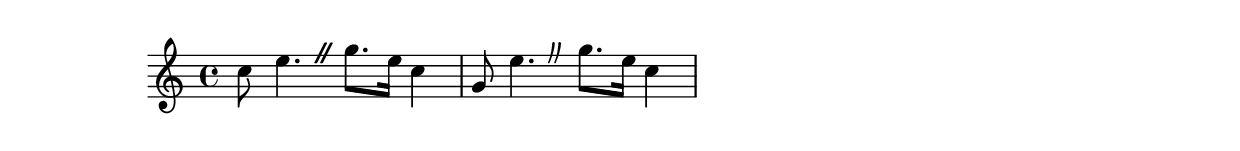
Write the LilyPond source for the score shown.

%% Do not edit this file; it is auto-generated from input/new
%% This file is in the public domain.
\version "2.11.55"
\header {
  lsrtags = "expressive-marks,tweaks-and-overrides"
  texidoc = "
Caesura marks can be created by overriding the @code{'text}
property of the @code{BreathingSign} object.  A curved caesura
mark is also available.
"
  doctitle = "Inserting a caesura"
} % begin verbatim

\relative c'' {
  \override BreathingSign #'text =
    #(make-musicglyph-markup "scripts.caesura.straight")
  c8 e4. \breathe g8. e16 c4

  \override BreathingSign #'text =
    #(make-musicglyph-markup "scripts.caesura.curved")
  g8 e'4. \breathe g8. e16 c4
}
